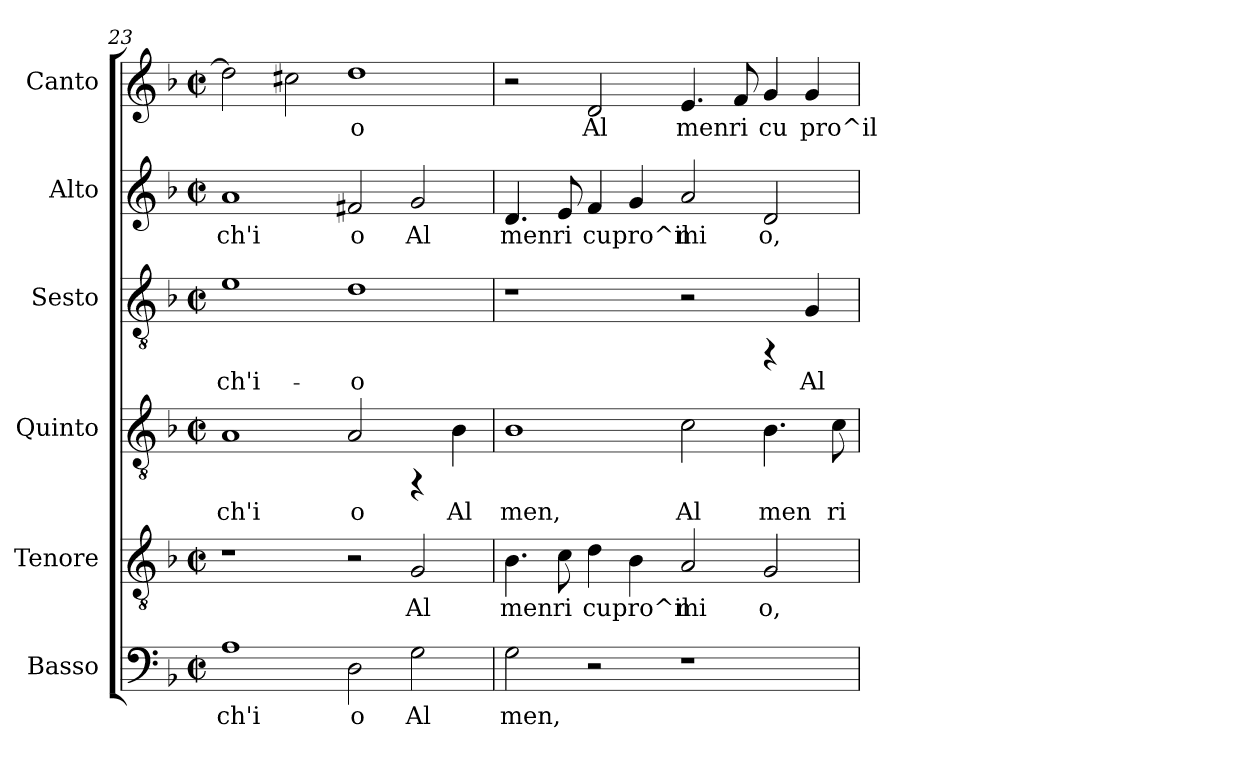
**kern	**text	**kern	**text	**kern	**text	**kern	**text	**kern	**text	**kern	**text
*part6	*part6	*part5	*part5	*part4	*part4	*part3	*part3	*part2	*part2	*part1	*part1
*staff6	*staff6	*staff5	*staff5	*staff4	*staff4	*staff3	*staff3	*staff2	*staff2	*staff1	*staff1
*I"Basso	*	*I"Tenore	*	*I"Quinto	*	*I"Sesto	*	*I"Alto	*	*I"Canto	*
*clefF4	*	*clefGv2	*	*clefGv2	*	*clefGv2	*	*clefG2	*	*clefG2	*
*ITrd-3c-5	*	*ITrd-3c-5	*	*ITrd-3c-5	*	*ITrd-3c-5	*	*ITrd-3c-5	*	*	*
*k[b-e-]	*	*k[b-e-]	*	*k[b-e-]	*	*k[b-e-]	*	*k[b-e-]	*	*k[b-]	*
*B-:	*	*B-:	*	*B-:	*	*B-:	*	*B-:	*	*F:	*
*M2/2	*	*M2/2	*	*M2/2	*	*M2/2	*	*M2/2	*	*M2/2	*
*met(c|)	*	*met(c|)	*	*met(c|)	*	*met(c|)	*	*met(c|)	*	*met(c|)	*
=23	=23	=23	=23	=23	=23	=23	=23	=23	=23	=23	=23
!	!LO:LY:b:cj	!	!	!	!LO:LY:b:cj	!	!LO:LY:b:cj	!	!LO:LY:b:cj	!	!LO:LY:b:cj
1d	ch'i	1r	.	1d	ch'i	1a	-ch'i-	1dd	ch'i	2dd\]	.
!	!	!	!	!	!	!	!	!	!	!	!LO:LY:b:cj
.	.	.	.	.	.	.	.	.	.	2cc#\	.
!	!LO:LY:b:cj	!	!	!	!LO:LY:b:cj	!	!LO:LY:b:cj	!	!LO:LY:b:cj	!	!LO:LY:b:cj
2G\	o	2r	.	2d/	o	1g	-o	2bn/	o	1dd	o
!	!LO:LY:b:cj	!	!LO:LY:b:cj	!	!	!	!	!	!LO:LY:b:cj	!	!
2c\	Al	2c/	Al	4rFF	.	.	.	2cc/	Al	.	.
!	!	!	!	!	!LO:LY:b:cj	!	!	!	!	!	!
.	.	.	.	4e-\	Al	.	.	.	.	.	.
=24	=24	=24	=24	=24	=24	=24	=24	=24	=24	=24	=24
!	!LO:LY:b:cj	!	!LO:LY:b:cj	!	!LO:LY:b:cj	!	!	!	!LO:LY:b:cj	!	!
2c\	men,	4.e-\	men	1e-	men,	1r	.	4.g/	men	2r	.
!	!	!	!LO:LY:b:cj	!	!	!	!	!	!LO:LY:b:cj	!	!
.	.	8f\	ri	.	.	.	.	8a/	ri	.	.
!	!	!	!LO:LY:b:cj	!	!	!	!	!	!LO:LY:b:cj	!	!LO:LY:b:cj
2r	.	4g\	cu	.	.	.	.	4b-/	cu	2d/	Al
!	!	!	!LO:LY:b:cj	!	!	!	!	!	!LO:LY:b:cj	!	!
.	.	4e-\	pro^il	.	.	.	.	4cc/	pro^il	.	.
!	!	!	!LO:LY:b:cj	!	!LO:LY:b:cj	!	!	!	!LO:LY:b:cj	!	!LO:LY:b:cj
1r	.	2d/	mi	2f\	Al	2r	.	2dd/	mi	4.e/	men
!	!	!	!	!	!	!	!	!	!	!	!LO:LY:b:cj
.	.	.	.	.	.	.	.	.	.	8f/	ri
!	!	!	!LO:LY:b:cj	!	!LO:LY:b:cj	!	!	!	!LO:LY:b:cj	!	!LO:LY:b:cj
.	.	2c/	o,	4.e-\	men	4rFF	.	2g/	o,	4g/	cu
!	!	!	!	!	!	!	!LO:LY:b:cj	!	!	!	!LO:LY:b:cj
.	.	.	.	.	.	4c/	Al-	.	.	4g>/	pro^il
!	!	!	!	!	!LO:LY:b:cj	!	!	!	!	!	!
.	.	.	.	8f\	ri	.	.	.	.	.	.
=	=	=	=	=	=	=	=	=	=	=	=
*-	*-	*-	*-	*-	*-	*-	*-	*-	*-	*-	*-
